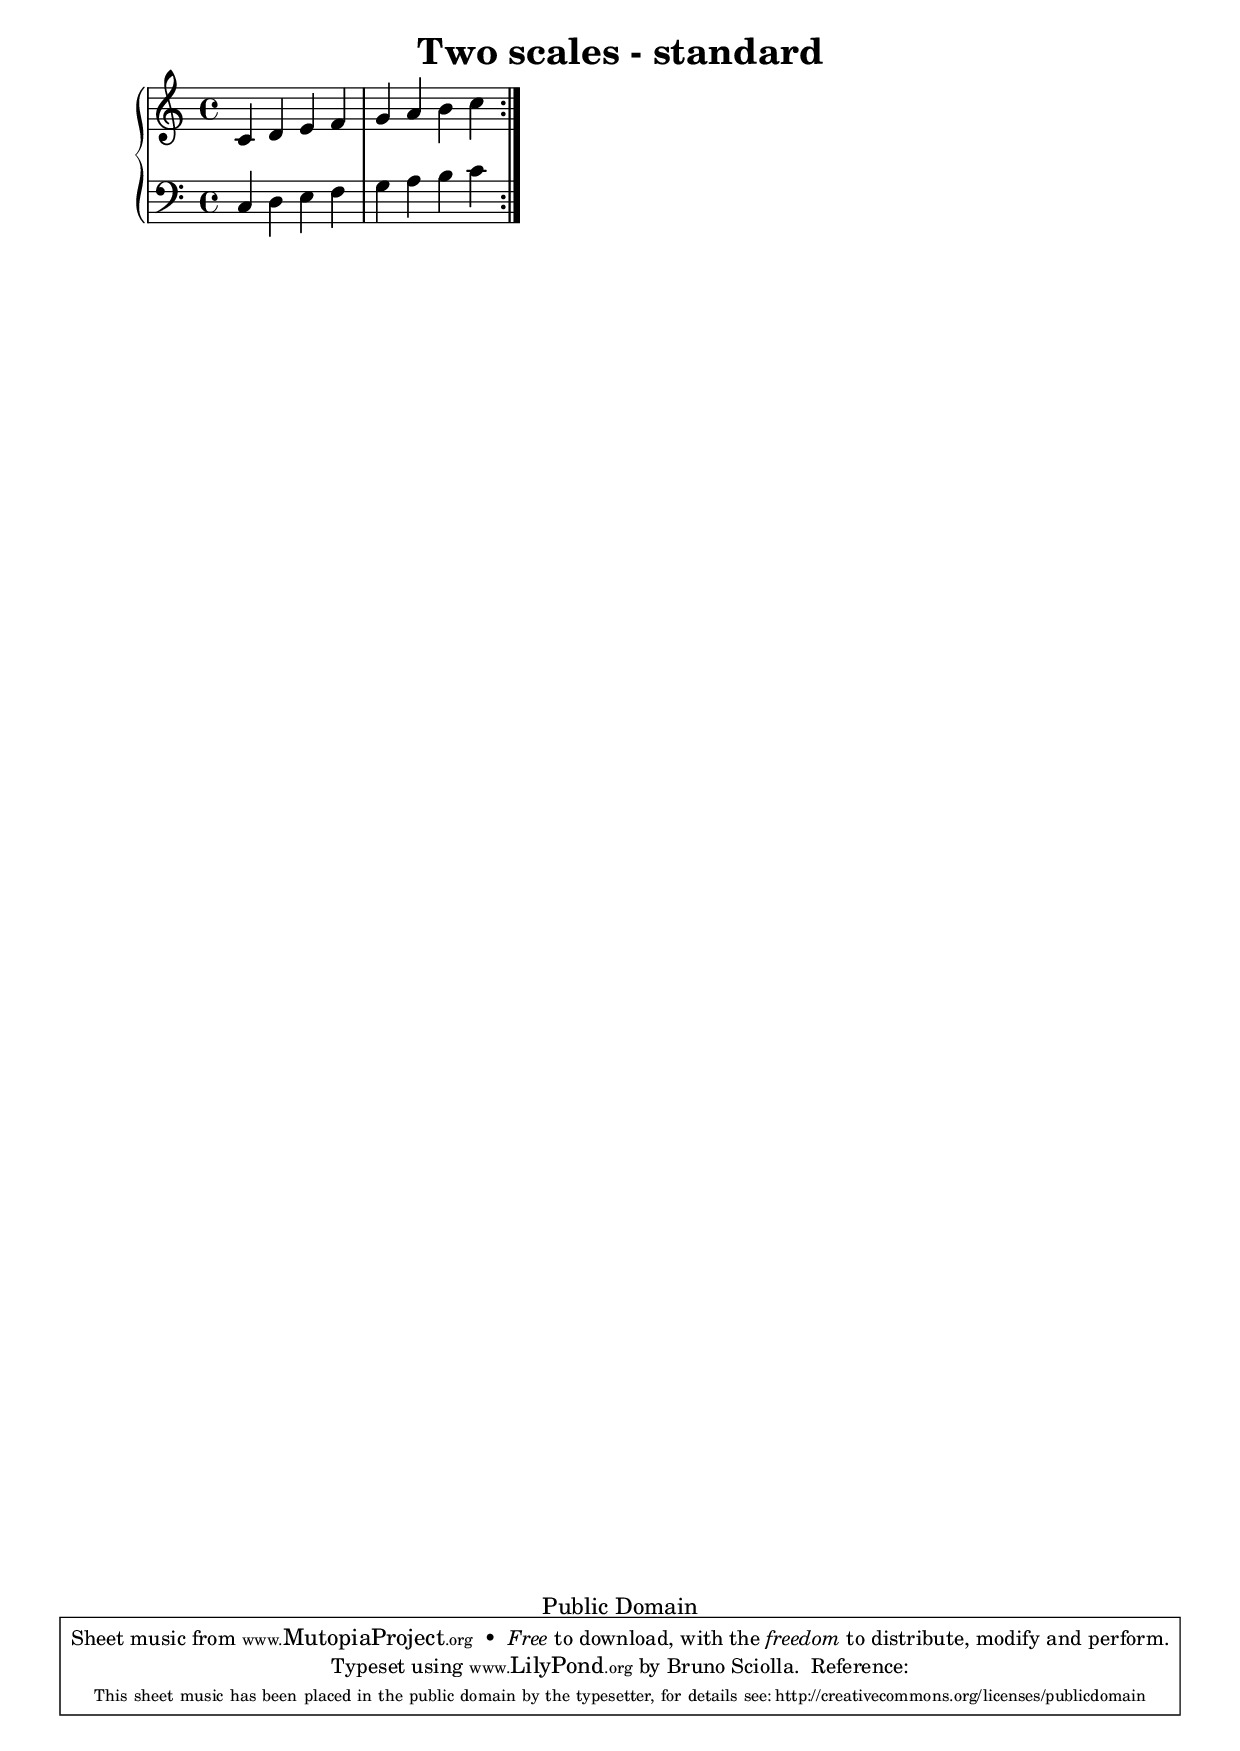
%/usr/bin/python

\header {
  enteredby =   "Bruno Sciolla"
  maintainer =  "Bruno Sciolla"
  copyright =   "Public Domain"
  filename =  ""
  title =   "Two scales - standard"
  opus =  ""
  composer =  ""
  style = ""
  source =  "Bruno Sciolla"

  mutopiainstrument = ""
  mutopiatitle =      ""
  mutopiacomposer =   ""
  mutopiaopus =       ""
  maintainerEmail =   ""

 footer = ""
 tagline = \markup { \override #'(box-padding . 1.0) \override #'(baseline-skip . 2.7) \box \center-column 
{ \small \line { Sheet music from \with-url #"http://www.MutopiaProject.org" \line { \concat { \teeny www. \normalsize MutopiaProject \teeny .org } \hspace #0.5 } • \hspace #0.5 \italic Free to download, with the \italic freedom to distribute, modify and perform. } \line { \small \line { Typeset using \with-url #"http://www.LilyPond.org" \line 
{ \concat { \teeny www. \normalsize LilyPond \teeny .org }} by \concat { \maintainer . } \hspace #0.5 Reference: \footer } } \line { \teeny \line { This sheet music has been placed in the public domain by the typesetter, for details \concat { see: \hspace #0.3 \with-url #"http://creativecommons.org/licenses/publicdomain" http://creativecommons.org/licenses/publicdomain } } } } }
}

\version "2.18.2"

voiceone =   {
  
  \time 4/4
  \clef "treble"
 
  \repeat "volta" 2 {
c'4 d'4 e'4 f'4 | g'4 a'4 b'4 c''4 |
  }
}

voicetwo =  {

  \time 4/4
  \clef "bass"
  \repeat "volta" 2 {
c d4 e4 f4 | g4 a4 b4 c'4 |
  }
}


\score {

  \context PianoStaff << 
    \context Staff = "one" <<
       \voiceone
    >>
    \context Staff = "two" <<
      \voicetwo
    >>
  >>

  \layout{}
  \midi {}
}
